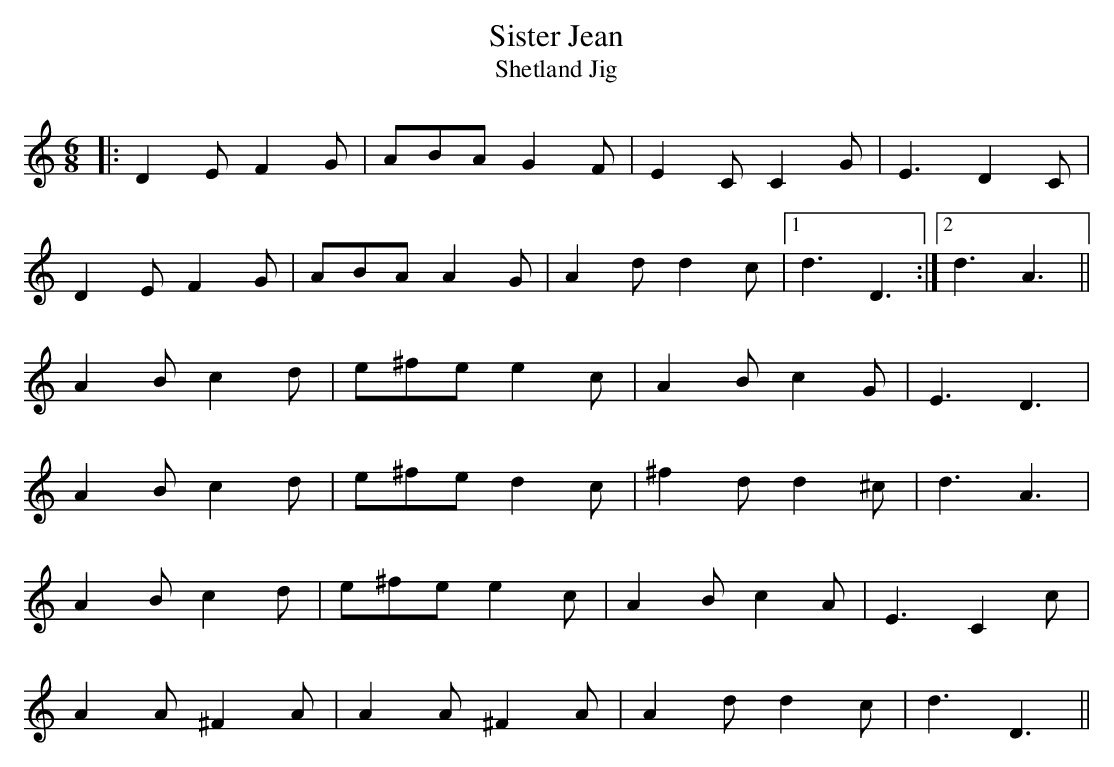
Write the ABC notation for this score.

X:1
T:Sister Jean
T:Shetland Jig
L:1/8
M:6/8
K:Ddor
|: D2 E F2 G | ABA G2 F | E2 C C2 G | E3 D2 C |
D2 E F2 G | ABA A2 G | A2 d d2 c |1 d3 D3 :|2 d3 A3 ||
A2 B c2 d | e^fe  e2 c | A2 B c2 G | E3 D3 |
A2 B c2 d | e^fe d2 c | ^f2 d d2 ^c | d3 A3 |
A2 B c2 d | e^fe  e2 c | A2 B c2 A | E3 C2 c |
A2 A ^F2  A | A2 A ^F2  A | A2 d d2 c | d3 D3 ||
